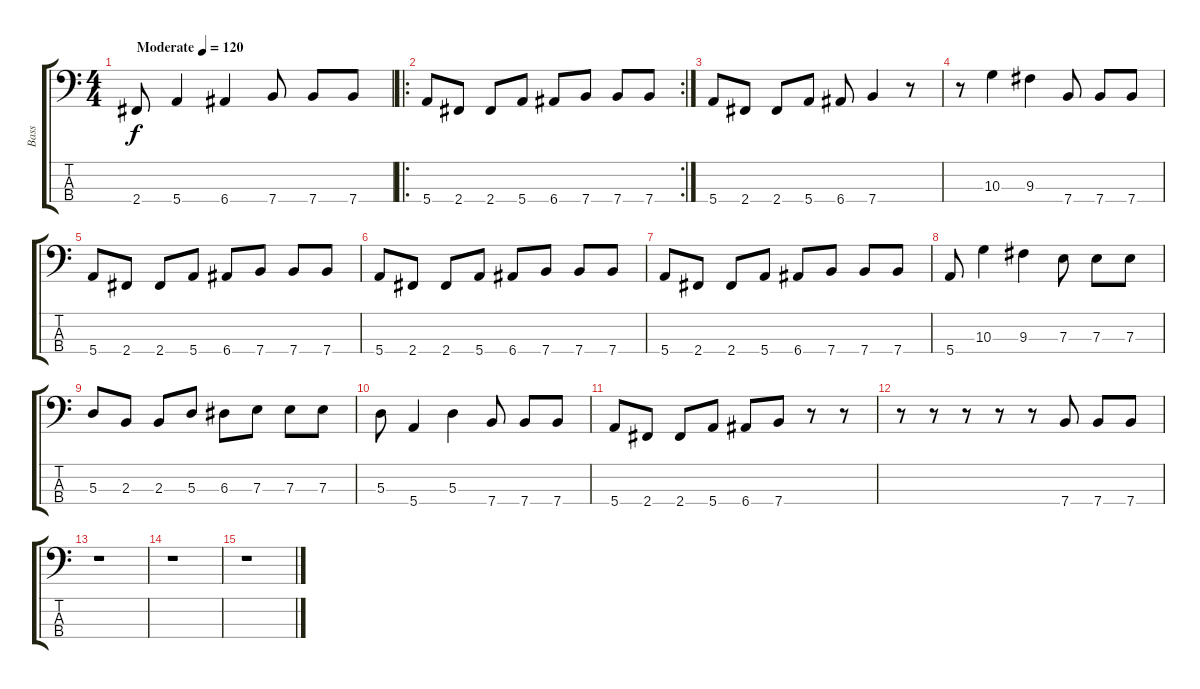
\track ("Bass" "Bass") {instrument electricbasspick}
\staff {score tabs}
\tuning (G2 D2 A1 E1) {hide}
\ts (4 4)
\tempo (120 "Moderate")
\clef f4
\ks c
2.4.8{dy f instrument electricbasspick} 5.4.4 6.4.4 7.4.8 7.4.8 7.4.8 |
\ro
\rc 2
5.4.8 2.4.8 2.4.8 5.4.8 6.4.8 7.4.8 7.4.8 7.4.8 |
5.4.8 2.4.8 2.4.8 5.4.8 6.4.8 7.4.4 r.8 |
r.8 10.3.4 9.3.4 7.4.8 7.4.8 7.4.8 |
5.4.8 2.4.8 2.4.8 5.4.8 6.4.8 7.4.8 7.4.8 7.4.8 |
5.4.8 2.4.8 2.4.8 5.4.8 6.4.8 7.4.8 7.4.8 7.4.8 |
5.4.8 2.4.8 2.4.8 5.4.8 6.4.8 7.4.8 7.4.8 7.4.8 |
5.4.8 10.3.4 9.3.4 7.3.8 7.3.8 7.3.8 |
5.3.8 2.3.8 2.3.8 5.3.8 6.3.8 7.3.8 7.3.8 7.3.8 |
5.3.8 5.4.4 5.3.4 7.4.8 7.4.8 7.4.8 |
5.4.8 2.4.8 2.4.8 5.4.8 6.4.8 7.4.8 r.8 r.8 |
r.8 r.8 r.8 r.8 r.8 7.4.8 7.4.8 7.4.8 |
r.1 |
r.1 |
r.1
